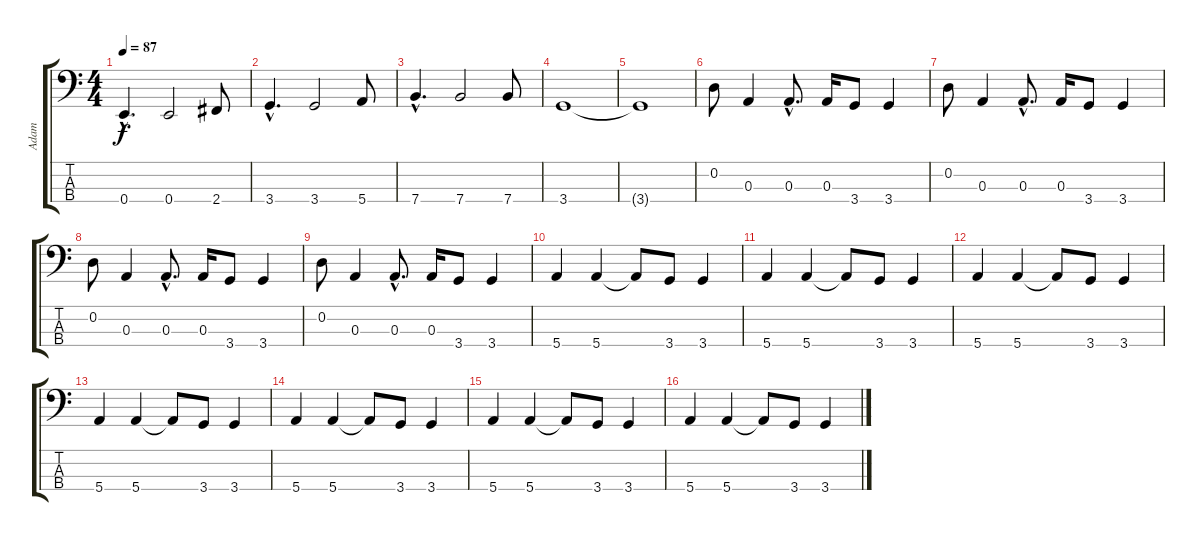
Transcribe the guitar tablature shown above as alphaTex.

\track ("Adam" "Adam") {instrument electricbassfinger}
\staff {score tabs}
\tuning (G2 D2 A1 E1) {hide}
\ts (4 4)
\tempo 87
\clef f4
\ks c
0.4{hac}.4{d dy f} 0.4.2 2.4.8 |
3.4{hac}.4{d} 3.4.2 5.4.8 |
7.4{hac}.4{d} 7.4.2 7.4.8 |
3.4.1 |
3.4{t}.1 |
0.2.8 0.3.4 0.3{hac}.8{d} 0.3.16 3.4.8 3.4.4 |
0.2.8 0.3.4 0.3{hac}.8{d} 0.3.16 3.4.8 3.4.4 |
0.2.8 0.3.4 0.3{hac}.8{d} 0.3.16 3.4.8 3.4.4 |
0.2.8 0.3.4 0.3{hac}.8{d} 0.3.16 3.4.8 3.4.4 |
5.4.4 5.4.4 5.4{t}.8 3.4.8 3.4.4 |
5.4.4 5.4.4 5.4{t}.8 3.4.8 3.4.4 |
5.4.4 5.4.4 5.4{t}.8 3.4.8 3.4.4 |
5.4.4 5.4.4 5.4{t}.8 3.4.8 3.4.4 |
5.4.4 5.4.4 5.4{t}.8 3.4.8 3.4.4 |
5.4.4 5.4.4 5.4{t}.8 3.4.8 3.4.4 |
5.4.4 5.4.4 5.4{t}.8 3.4.8 3.4.4
